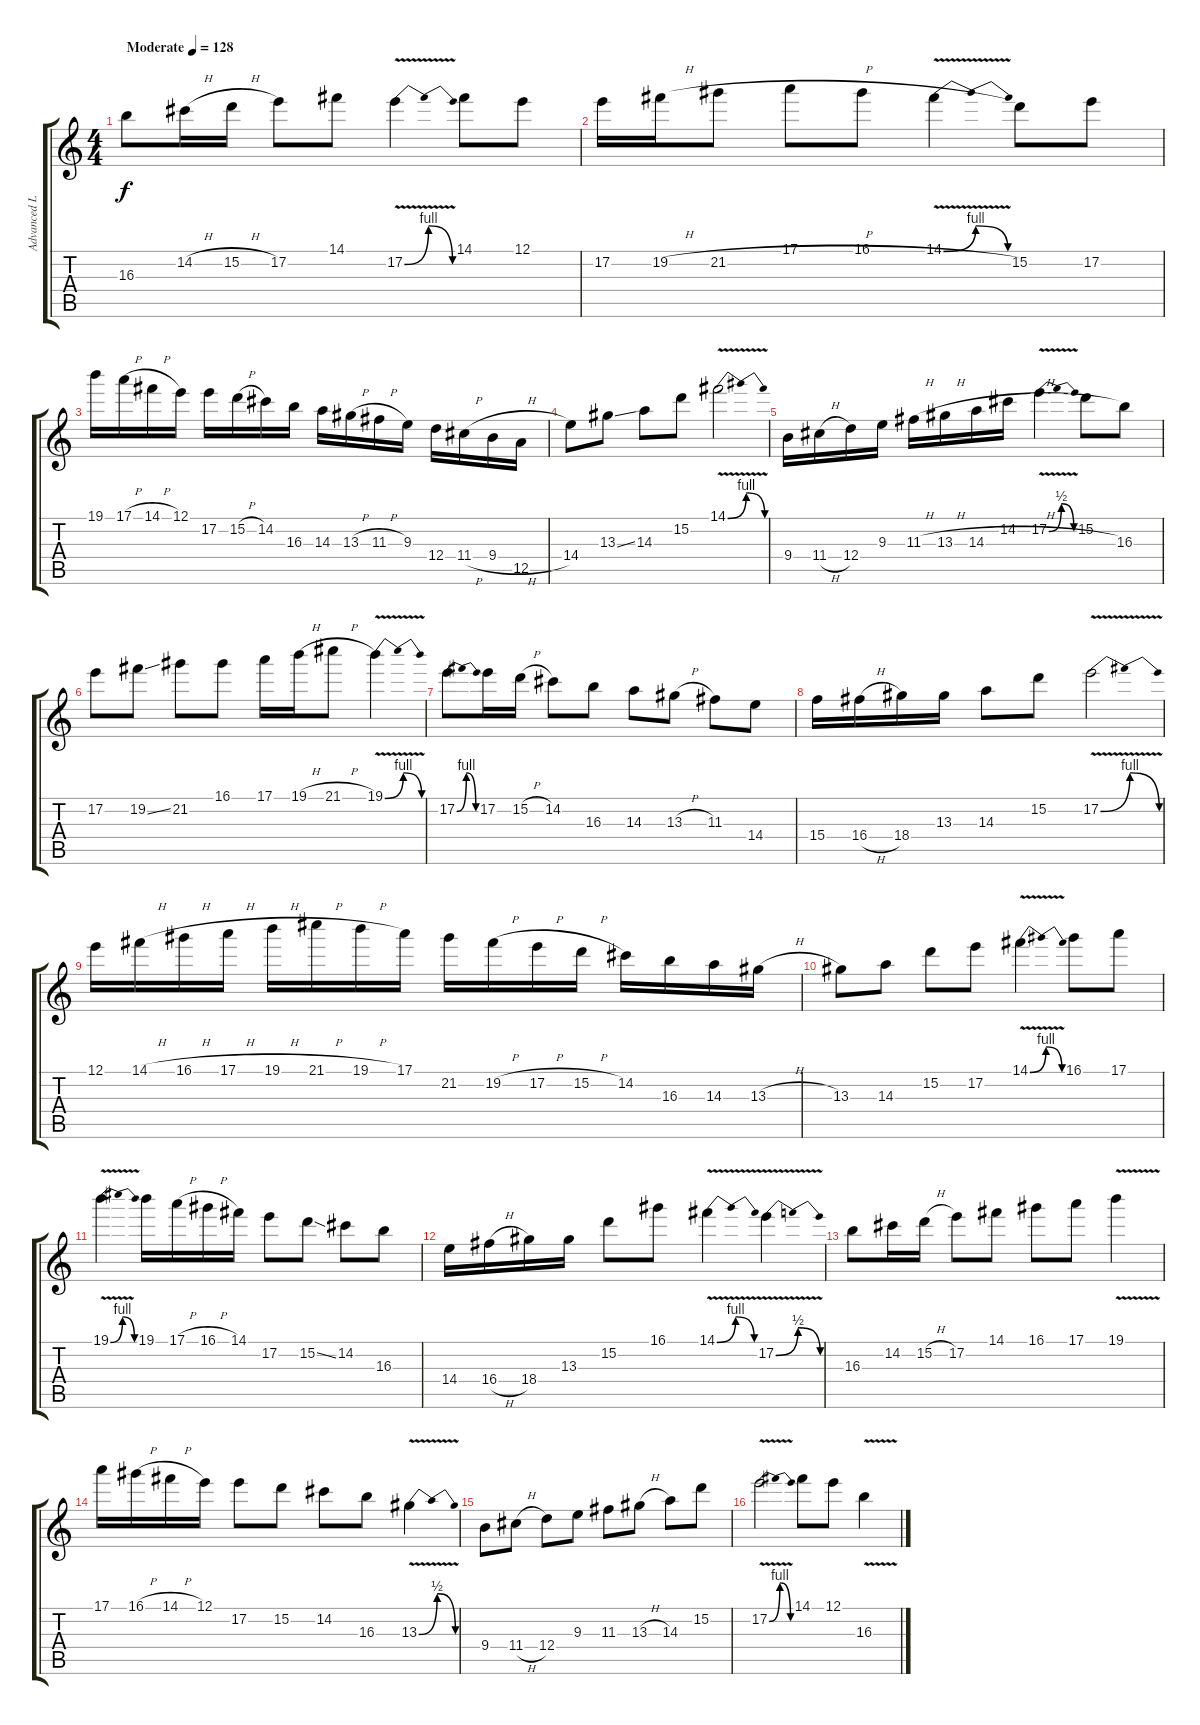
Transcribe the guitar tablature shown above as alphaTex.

\track ("Advanced Lead Guitar" "Advanced L") {instrument overdrivenguitar}
\staff {score tabs}
\tuning (E4 B3 G3 D3 A2 E2) {hide}
\ts (4 4)
\tempo (128 "Moderate")
\clef g2
\ks c
16.3.8{dy f instrument overdrivenguitar} 14.2{h}.16 15.2{h}.16 17.2.8 14.1.8 17.2{be (bendrelease 0 0 30 4 30 4 60 0) v}.4 14.1.8 12.1.8 |
17.2.16 19.2{h}.16 21.2{h}.8 17.1.8 16.1.8 14.1{be (bendrelease 0 0 30 4 30 4 60 0) v}.4 15.2.8 17.2.8 |
19.1.16 17.1{h}.16 14.1{h}.16 12.1.16 17.2.16 15.2{h}.16 14.2.16 16.3.16 14.3.16 13.3{h}.16 11.3{h}.16 9.3.16 12.4.16 11.4{h}.16 9.4{h}.16 12.5.16 |
14.4.8 13.3{ss}.8 14.3.8 15.2.8 14.1{be (bendrelease 0 0 30 4 30 4 60 0) v}.2 |
9.4.16 11.4{h}.16 12.4.16 9.3.16 11.3{h}.16 13.3{h}.16 14.3{h}.16 14.2.16 17.2{be (bendrelease 0 0 30 2 30 2 60 0) v}.4 15.2.8 16.3.8 |
17.2.8 19.2{ss}.8 21.2.8 16.1.8 17.1.16 19.1{h}.16 21.1{h}.8 19.1{be (bendrelease 0 0 30 4 30 4 60 0) v}.4 |
17.2{be (bendrelease 0 0 30 4 30 4 60 0)}.8 17.2.16 15.2{h}.16 14.2.8 16.3.8 14.3.8 13.3{h}.8 11.3.8 14.4.8 |
15.4.16 16.4{h}.16 18.4.16 13.3.16 14.3.8 15.2.8 17.2{be (bendrelease 0 0 30 4 30 4 60 0) v}.2 |
12.1.16 14.1{h}.16 16.1{h}.16 17.1{h}.16 19.1{h}.16 21.1{h}.16 19.1{h}.16 17.1.16 21.2.16 19.2{h}.16 17.2{h}.16 15.2{h}.16 14.2.16 16.3.16 14.3.16 13.3{h}.16 |
13.3.8 14.3.8 15.2.8 17.2.8 14.1{be (bendrelease 0 0 30 4 30 4 60 0) v}.4 16.1.8 17.1.8 |
19.1{be (bendrelease 0 0 30 4 30 4 60 0) v}.4 19.1.16 17.1{h}.16 16.1{h}.16 14.1.16 17.2.8 15.2{ss}.8 14.2.8 16.3.8 |
14.4.16 16.4{h}.16 18.4.16 13.3.16 15.2.8 16.1.8 14.1{be (bendrelease 0 0 30 4 30 4 60 0) v}.4 17.2{be (bendrelease 0 0 30 2 30 2 60 0) v}.4 |
16.3.8 14.2.16 15.2{h}.16 17.2.8 14.1.8 16.1.8 17.1.8 19.1{v}.4 |
17.1.16 16.1{h}.16 14.1{h}.16 12.1.16 17.2.8 15.2.8 14.2.8 16.3.8 13.3{be (bendrelease 0 0 30 2 30 2 60 0) v}.4 |
9.4.8 11.4{h}.8 12.4.8 9.3.8 11.3.8 13.3{h}.8 14.3.8 15.2.8 |
17.2{be (bendrelease 0 0 30 4 30 4 60 0) v}.2 14.1.8 12.1.8 16.3{v}.4
